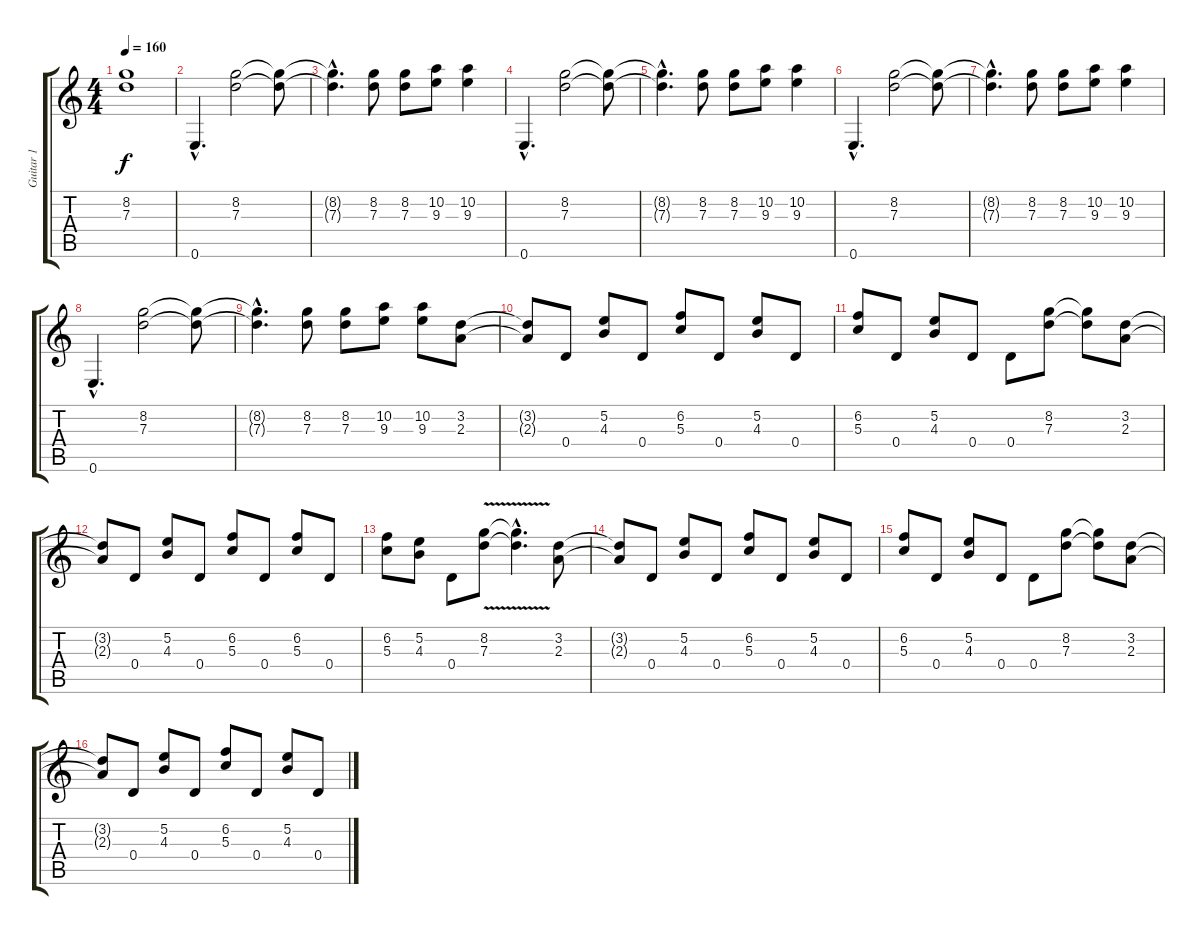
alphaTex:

\track ("Guitar 1" "Guitar 1") {instrument distortionguitar}
\staff {score tabs}
\tuning (E4 B3 G3 D3 A2 E2) {hide}
\ts (4 4)
\tempo 160
\clef g2
\ks c
(8.2{t} 7.3{t}).1{dy f} |
0.6{hac}.4{d} (8.2 7.3).2 (8.2{t} 7.3{t}).8 |
(8.2{hac t} 7.3{hac t}).4{d} (8.2 7.3).8 (8.2 7.3).8 (10.2 9.3).8 (10.2 9.3).4 |
0.6{hac}.4{d} (8.2 7.3).2 (8.2{t} 7.3{t}).8 |
(8.2{hac t} 7.3{hac t}).4{d} (8.2 7.3).8 (8.2 7.3).8 (10.2 9.3).8 (10.2 9.3).4 |
0.6{hac}.4{d} (8.2 7.3).2 (8.2{t} 7.3{t}).8 |
(8.2{hac t} 7.3{hac t}).4{d} (8.2 7.3).8 (8.2 7.3).8 (10.2 9.3).8 (10.2 9.3).4 |
0.6{hac}.4{d} (8.2 7.3).2 (8.2{t} 7.3{t}).8 |
(8.2{hac t} 7.3{hac t}).4{d} (8.2 7.3).8 (8.2 7.3).8 (10.2 9.3).8 (10.2 9.3).8 (3.2 2.3).8 |
(3.2{t} 2.3{t}).8 0.4.8 (5.2 4.3).8 0.4.8 (6.2 5.3).8 0.4.8 (5.2 4.3).8 0.4.8 |
(6.2 5.3).8 0.4.8 (5.2 4.3).8 0.4.8 0.4.8 (8.2 7.3).8 (8.2{t} 7.3{t}).8 (3.2 2.3).8 |
(3.2{t} 2.3{t}).8 0.4.8 (5.2 4.3).8 0.4.8 (6.2 5.3).8 0.4.8 (6.2 5.3).8 0.4.8 |
(6.2 5.3).8 (5.2 4.3).8 0.4.8 (8.2 7.3{v}).8 (8.2{hac t} 7.3{hac t}).4{d} (3.2 2.3).8 |
(3.2{t} 2.3{t}).8 0.4.8 (5.2 4.3).8 0.4.8 (6.2 5.3).8 0.4.8 (5.2 4.3).8 0.4.8 |
(6.2 5.3).8 0.4.8 (5.2 4.3).8 0.4.8 0.4.8 (8.2 7.3).8 (8.2{t} 7.3{t}).8 (3.2 2.3).8 |
(3.2{t} 2.3{t}).8 0.4.8 (5.2 4.3).8 0.4.8 (6.2 5.3).8 0.4.8 (5.2 4.3).8 0.4.8
